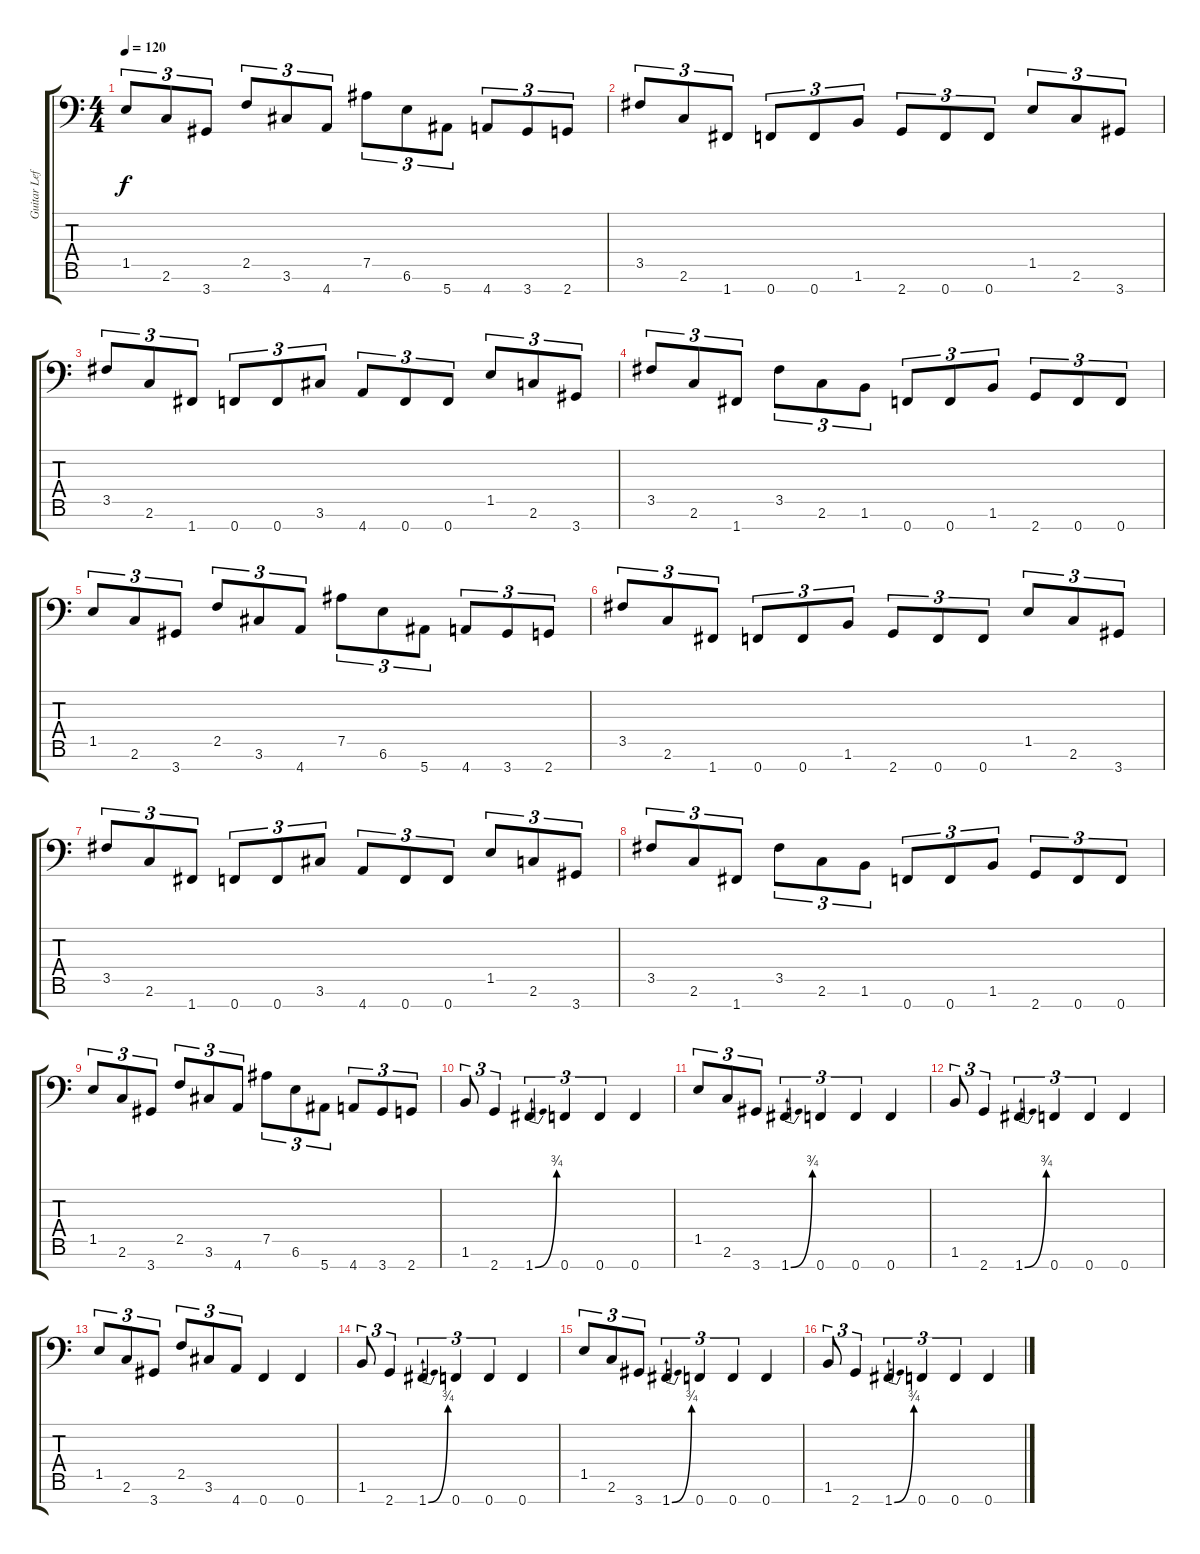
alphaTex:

\track ("Guitar Left" "Guitar Lef") {instrument distortionguitar}
\staff {score tabs}
\tuning (Bb3 F3 Db3 Ab2 Eb2 Bb1 F1) {hide}
\ts (4 4)
\tempo 120
\clef f4
\ks c
1.5.8{tu (3 2) dy f} 2.6.8{tu (3 2)} 3.7.8{tu (3 2)} 2.5.8{tu (3 2)} 3.6.8{tu (3 2)} 4.7.8{tu (3 2)} 7.5.8{tu (3 2)} 6.6.8{tu (3 2)} 5.7.8{tu (3 2)} 4.7.8{tu (3 2)} 3.7.8{tu (3 2)} 2.7.8{tu (3 2)} |
3.5.8{tu (3 2)} 2.6.8{tu (3 2)} 1.7.8{tu (3 2)} 0.7.8{tu (3 2)} 0.7.8{tu (3 2)} 1.6.8{tu (3 2)} 2.7.8{tu (3 2)} 0.7.8{tu (3 2)} 0.7.8{tu (3 2)} 1.5.8{tu (3 2)} 2.6.8{tu (3 2)} 3.7.8{tu (3 2)} |
3.5.8{tu (3 2)} 2.6.8{tu (3 2)} 1.7.8{tu (3 2)} 0.7.8{tu (3 2)} 0.7.8{tu (3 2)} 3.6.8{tu (3 2)} 4.7.8{tu (3 2)} 0.7.8{tu (3 2)} 0.7.8{tu (3 2)} 1.5.8{tu (3 2)} 2.6.8{tu (3 2)} 3.7.8{tu (3 2)} |
3.5.8{tu (3 2)} 2.6.8{tu (3 2)} 1.7.8{tu (3 2)} 3.5.8{tu (3 2)} 2.6.8{tu (3 2)} 1.6.8{tu (3 2)} 0.7.8{tu (3 2)} 0.7.8{tu (3 2)} 1.6.8{tu (3 2)} 2.7.8{tu (3 2)} 0.7.8{tu (3 2)} 0.7.8{tu (3 2)} |
1.5.8{tu (3 2)} 2.6.8{tu (3 2)} 3.7.8{tu (3 2)} 2.5.8{tu (3 2)} 3.6.8{tu (3 2)} 4.7.8{tu (3 2)} 7.5.8{tu (3 2)} 6.6.8{tu (3 2)} 5.7.8{tu (3 2)} 4.7.8{tu (3 2)} 3.7.8{tu (3 2)} 2.7.8{tu (3 2)} |
3.5.8{tu (3 2)} 2.6.8{tu (3 2)} 1.7.8{tu (3 2)} 0.7.8{tu (3 2)} 0.7.8{tu (3 2)} 1.6.8{tu (3 2)} 2.7.8{tu (3 2)} 0.7.8{tu (3 2)} 0.7.8{tu (3 2)} 1.5.8{tu (3 2)} 2.6.8{tu (3 2)} 3.7.8{tu (3 2)} |
3.5.8{tu (3 2)} 2.6.8{tu (3 2)} 1.7.8{tu (3 2)} 0.7.8{tu (3 2)} 0.7.8{tu (3 2)} 3.6.8{tu (3 2)} 4.7.8{tu (3 2)} 0.7.8{tu (3 2)} 0.7.8{tu (3 2)} 1.5.8{tu (3 2)} 2.6.8{tu (3 2)} 3.7.8{tu (3 2)} |
3.5.8{tu (3 2)} 2.6.8{tu (3 2)} 1.7.8{tu (3 2)} 3.5.8{tu (3 2)} 2.6.8{tu (3 2)} 1.6.8{tu (3 2)} 0.7.8{tu (3 2)} 0.7.8{tu (3 2)} 1.6.8{tu (3 2)} 2.7.8{tu (3 2)} 0.7.8{tu (3 2)} 0.7.8{tu (3 2)} |
1.5.8{tu (3 2)} 2.6.8{tu (3 2)} 3.7.8{tu (3 2)} 2.5.8{tu (3 2)} 3.6.8{tu (3 2)} 4.7.8{tu (3 2)} 7.5.8{tu (3 2)} 6.6.8{tu (3 2)} 5.7.8{tu (3 2)} 4.7.8{tu (3 2)} 3.7.8{tu (3 2)} 2.7.8{tu (3 2)} |
1.6.8{tu (3 2)} 2.7.4{tu (3 2)} 1.7{be (bend 0 0 60 3)}.4{tu (3 2)} 0.7.4{tu (3 2)} 0.7.4{tu (3 2)} 0.7.4 |
1.5.8{tu (3 2)} 2.6.8{tu (3 2)} 3.7.8{tu (3 2)} 1.7{be (bend 0 0 60 3)}.4{tu (3 2)} 0.7.4{tu (3 2)} 0.7.4{tu (3 2)} 0.7.4 |
1.6.8{tu (3 2)} 2.7.4{tu (3 2)} 1.7{be (bend 0 0 60 3)}.4{tu (3 2)} 0.7.4{tu (3 2)} 0.7.4{tu (3 2)} 0.7.4 |
1.5.8{tu (3 2)} 2.6.8{tu (3 2)} 3.7.8{tu (3 2)} 2.5.8{tu (3 2)} 3.6.8{tu (3 2)} 4.7.8{tu (3 2)} 0.7.4 0.7.4 |
1.6.8{tu (3 2)} 2.7.4{tu (3 2)} 1.7{be (bend 0 0 60 3)}.4{tu (3 2)} 0.7.4{tu (3 2)} 0.7.4{tu (3 2)} 0.7.4 |
1.5.8{tu (3 2)} 2.6.8{tu (3 2)} 3.7.8{tu (3 2)} 1.7{be (bend 0 0 60 3)}.4{tu (3 2)} 0.7.4{tu (3 2)} 0.7.4{tu (3 2)} 0.7.4 |
1.6.8{tu (3 2)} 2.7.4{tu (3 2)} 1.7{be (bend 0 0 60 3)}.4{tu (3 2)} 0.7.4{tu (3 2)} 0.7.4{tu (3 2)} 0.7.4
